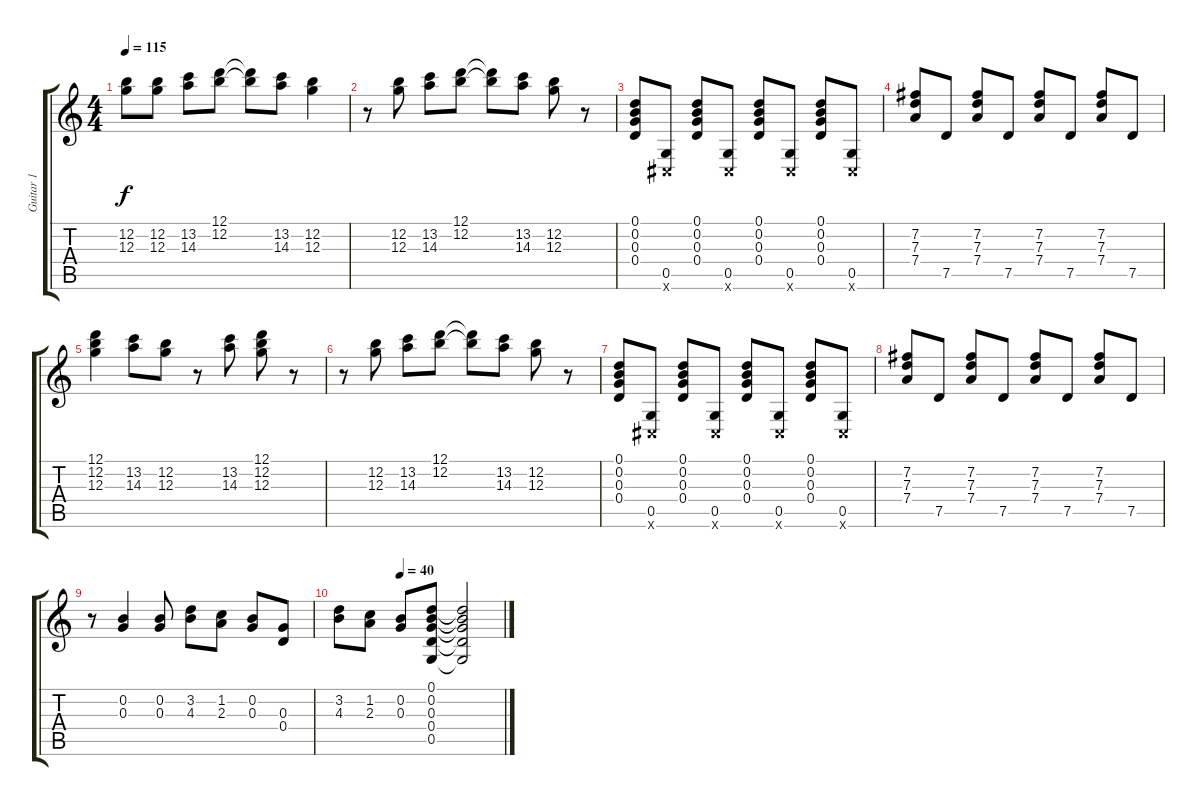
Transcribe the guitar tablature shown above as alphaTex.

\track ("Guitar 1" "Guitar 1") {instrument distortionguitar}
\staff {score tabs}
\tuning (D4 B3 G3 D3 G2 D2) {hide}
\ts (4 4)
\tempo 115
\clef g2
\ks c
(12.2 12.3).8{dy f} (12.2 12.3).8 (13.2 14.3).8 (12.1 12.2).8 (12.1{t} 12.2{t}).8 (13.2 14.3).8 (12.2 12.3).4 |
r.8 (12.2 12.3).8 (13.2 14.3).8 (12.1 12.2).8 (12.1{t} 12.2{t}).8 (13.2 14.3).8 (12.2 12.3).8 r.8 |
(0.1 0.2 0.3 0.4).8 (0.5 -1.6{x}).8 (0.1 0.2 0.3 0.4).8 (0.5 -1.6{x}).8 (0.1 0.2 0.3 0.4).8 (0.5 -1.6{x}).8 (0.1 0.2 0.3 0.4).8 (0.5 -1.6{x}).8 |
(7.2 7.3 7.4).8 7.5.8 (7.2 7.3 7.4).8 7.5.8 (7.2 7.3 7.4).8 7.5.8 (7.2 7.3 7.4).8 7.5.8 |
(12.1 12.2 12.3).4 (13.2 14.3).8 (12.2 12.3).8 r.8 (13.2 14.3).8 (12.1 12.2 12.3).8 r.8 |
r.8 (12.2 12.3).8 (13.2 14.3).8 (12.1 12.2).8 (12.1{t} 12.2{t}).8 (13.2 14.3).8 (12.2 12.3).8 r.8 |
(0.1 0.2 0.3 0.4).8 (0.5 -1.6{x}).8 (0.1 0.2 0.3 0.4).8 (0.5 -1.6{x}).8 (0.1 0.2 0.3 0.4).8 (0.5 -1.6{x}).8 (0.1 0.2 0.3 0.4).8 (0.5 -1.6{x}).8 |
(7.2 7.3 7.4).8 7.5.8 (7.2 7.3 7.4).8 7.5.8 (7.2 7.3 7.4).8 7.5.8 (7.2 7.3 7.4).8 7.5.8 |
r.8 (0.2 0.3).4 (0.2 0.3).8 (3.2 4.3).8 (1.2 2.3).8 (0.2 0.3).8 (0.3 0.4).8 |
\tempo (40 0.375)
(3.2 4.3).8 (1.2 2.3).8 (0.2 0.3).8 (0.1 0.2 0.3 0.4 0.5).8{volume 3} (0.1{t} 0.2{t} 0.3{t} 0.4{t} 0.5{t}).2
